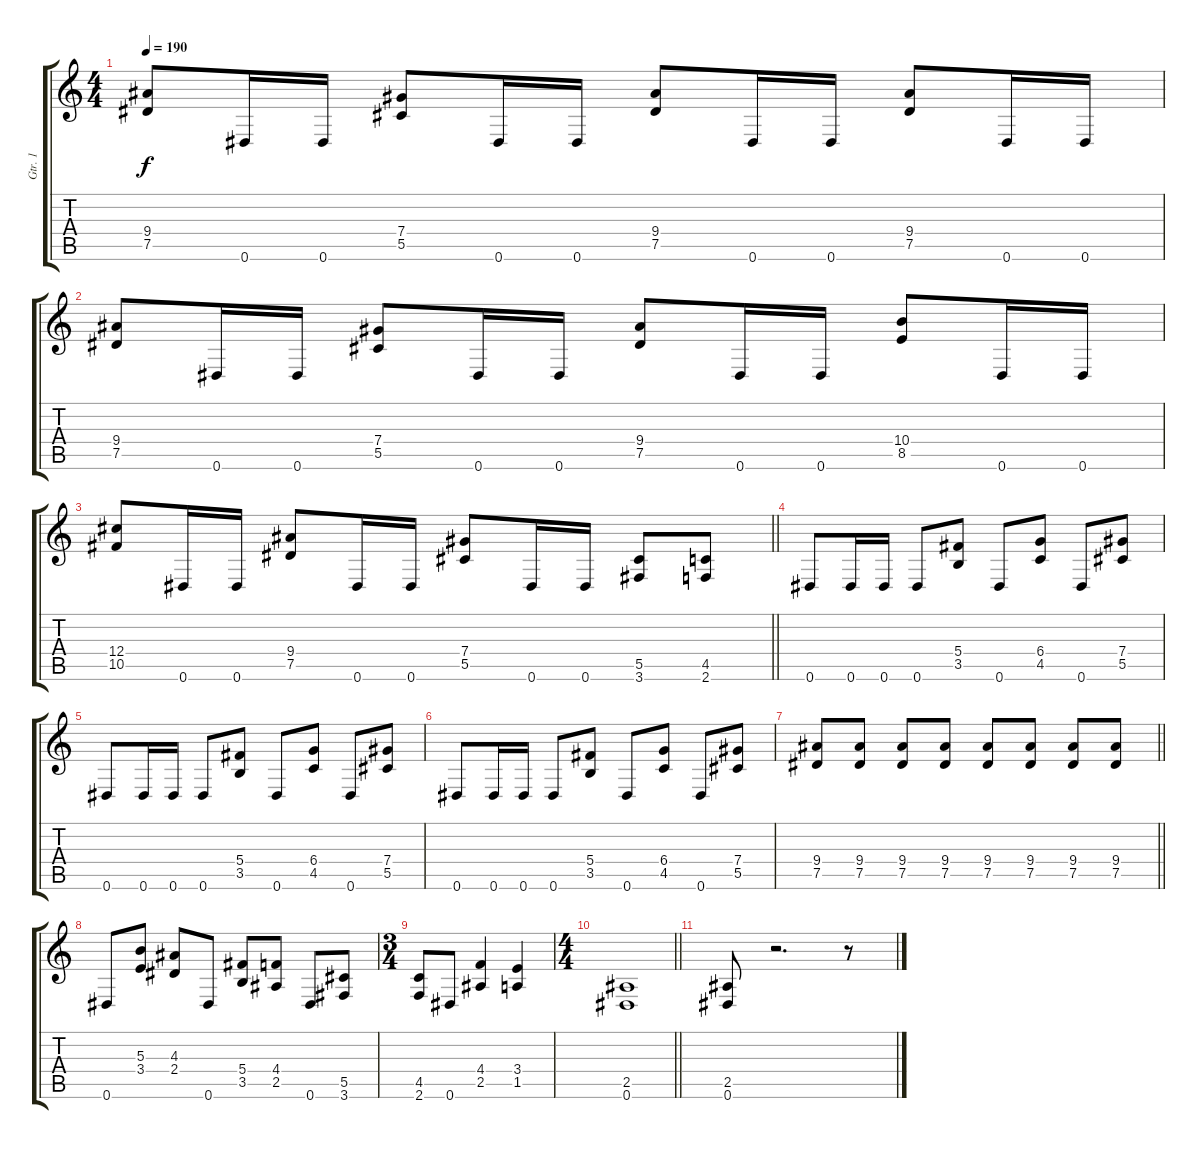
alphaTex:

\track ("Gtr. 1" "Gtr. 1") {instrument distortionguitar}
\staff {score tabs}
\tuning (Eb4 Bb3 Gb3 Db3 Ab2 Eb2) {hide}
\ts (4 4)
\tempo 190
\clef g2
\ks c
(9.4 7.5).8{dy f} 0.6.16 0.6.16 (7.4 5.5).8 0.6.16 0.6.16 (9.4 7.5).8 0.6.16 0.6.16 (9.4 7.5).8 0.6.16 0.6.16 |
(9.4 7.5).8 0.6.16 0.6.16 (7.4 5.5).8 0.6.16 0.6.16 (9.4 7.5).8 0.6.16 0.6.16 (10.4 8.5).8 0.6.16 0.6.16 |
\barLineRight lightlight
(12.4 10.5).8 0.6.16 0.6.16 (9.4 7.5).8 0.6.16 0.6.16 (7.4 5.5).8 0.6.16 0.6.16 (5.5 3.6).8 (4.5 2.6).8 |
0.6.8 0.6.16 0.6.16 0.6.8 (5.4 3.5).8 0.6.8 (6.4 4.5).8 0.6.8 (7.4 5.5).8 |
0.6.8 0.6.16 0.6.16 0.6.8 (5.4 3.5).8 0.6.8 (6.4 4.5).8 0.6.8 (7.4 5.5).8 |
0.6.8 0.6.16 0.6.16 0.6.8 (5.4 3.5).8 0.6.8 (6.4 4.5).8 0.6.8 (7.4 5.5).8 |
\barLineRight lightlight
(9.4 7.5).8 (9.4 7.5).8 (9.4 7.5).8 (9.4 7.5).8 (9.4 7.5).8 (9.4 7.5).8 (9.4 7.5).8 (9.4 7.5).8 |
0.6.8 (5.3 3.4).8 (4.3 2.4).8 0.6.8 (5.4 3.5).8 (4.4 2.5).8 0.6.8 (5.5 3.6).8 |
\ts (3 4)
(4.5 2.6).8 0.6.8 (4.4 2.5).4 (3.4 1.5).4 |
\ts (4 4)
\barLineRight lightlight
(2.5 0.6).1 |
(2.5 0.6).8 r.2{d} r.8
